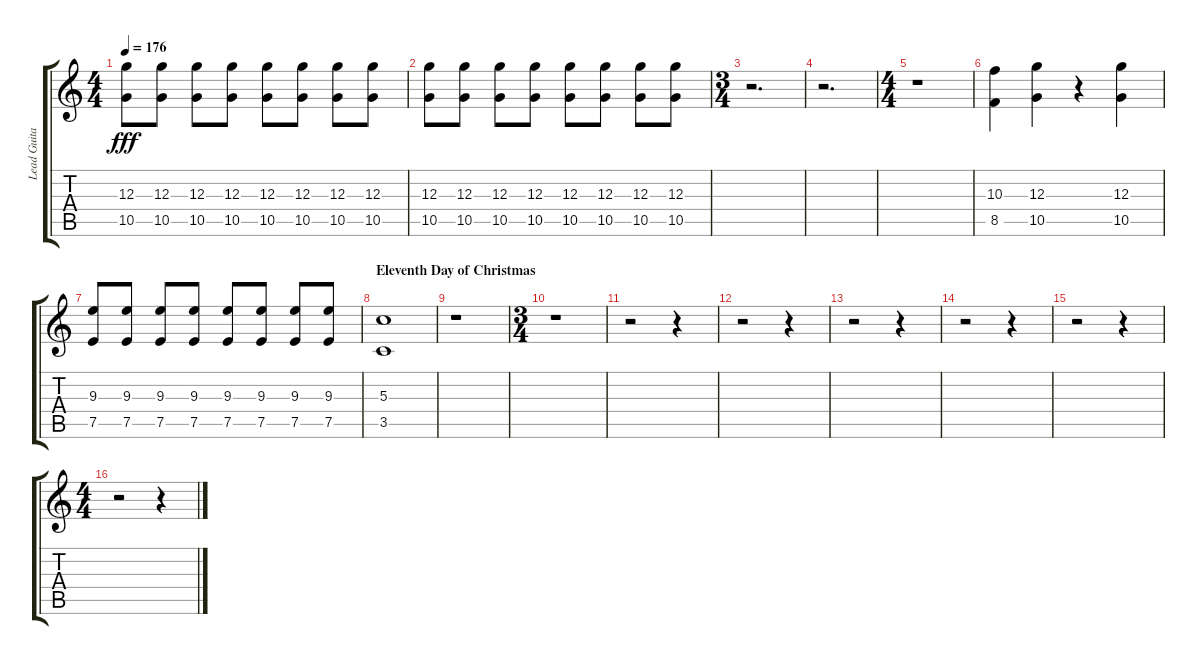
\track ("Lead Guitar (Hoopes)" "Lead Guita") {instrument distortionguitar}
\staff {score tabs}
\tuning (E4 B3 G3 D3 A2 E2) {hide}
\ts (4 4)
\tempo 176
\clef g2
\ks c
(12.3 10.5).8{dy fff} (12.3 10.5).8 (12.3 10.5).8 (12.3 10.5).8 (12.3 10.5).8 (12.3 10.5).8 (12.3 10.5).8 (12.3 10.5).8 |
(12.3 10.5).8 (12.3 10.5).8 (12.3 10.5).8 (12.3 10.5).8 (12.3 10.5).8 (12.3 10.5).8 (12.3 10.5).8 (12.3 10.5).8 |
\ts (3 4)
r.2{d} |
r.2{d} |
\ts (4 4)
r.1 |
(10.3 8.5).4 (12.3 10.5).4 r.4 (12.3 10.5).4 |
(9.3 7.5).8 (9.3 7.5).8 (9.3 7.5).8 (9.3 7.5).8 (9.3 7.5).8 (9.3 7.5).8 (9.3 7.5).8 (9.3 7.5).8 |
\section ("" "Eleventh Day of Christmas")
(5.3 3.5).1 |
r.1 |
\ts (3 4)
r.1 |
r.2 r.4 |
r.2 r.4 |
r.2 r.4 |
r.2 r.4 |
r.2 r.4 |
\ts (4 4)
r.2 r.4
